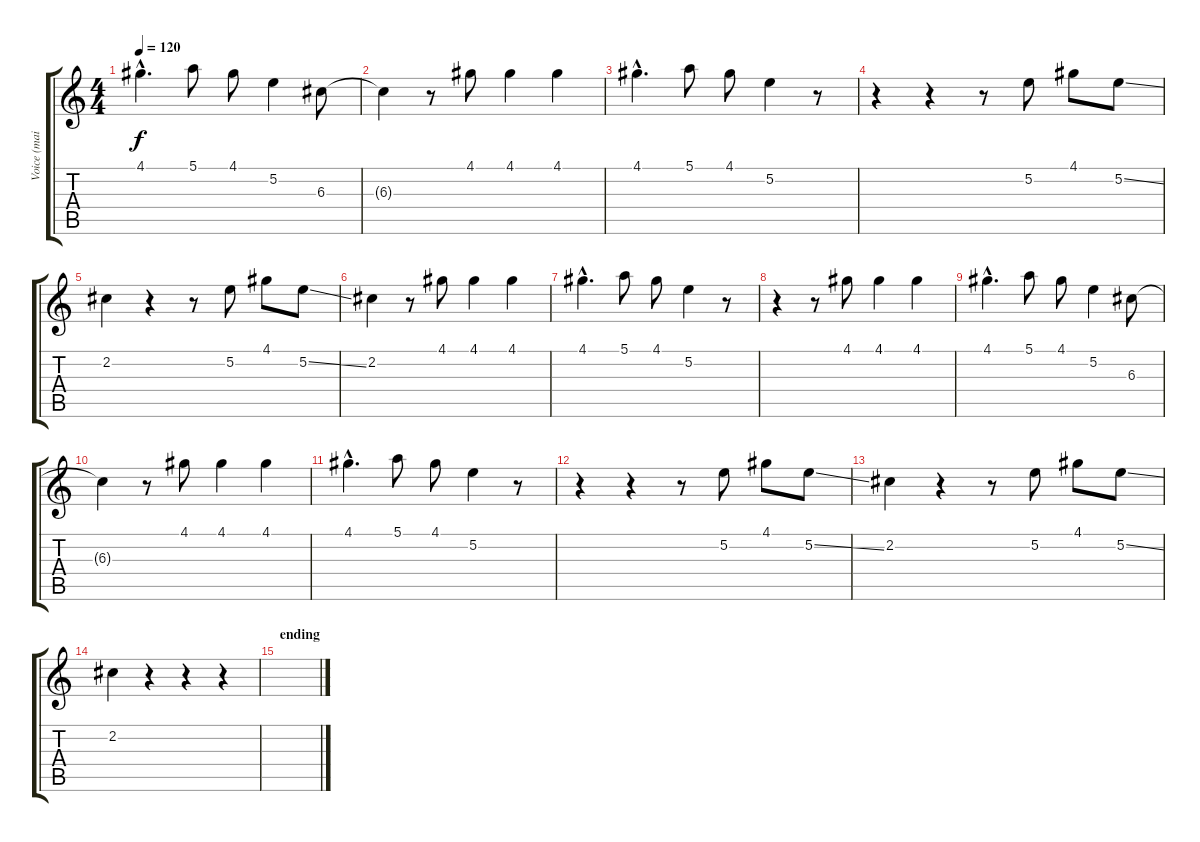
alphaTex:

\track ("Voice (main)" "Voice (mai") {instrument distortionguitar}
\staff {score tabs}
\tuning (E4 B3 G3 D3 A2 E2) {hide}
\ts (4 4)
\tempo 120
\clef g2
\ks c
4.1{hac}.4{d dy f} 5.1.8 4.1.8 5.2.4 6.3.8 |
6.3{t}.4 r.8 4.1.8 4.1.4 4.1.4 |
4.1{hac}.4{d} 5.1.8 4.1.8 5.2.4 r.8 |
r.4 r.4 r.8 5.2.8 4.1.8 5.2{ss}.8 |
2.2.4 r.4 r.8 5.2.8 4.1.8 5.2{ss}.8 |
2.2.4 r.8 4.1.8 4.1.4 4.1.4 |
4.1{hac}.4{d} 5.1.8 4.1.8 5.2.4 r.8 |
r.4 r.8 4.1.8 4.1.4 4.1.4 |
4.1{hac}.4{d} 5.1.8 4.1.8 5.2.4 6.3.8 |
6.3{t}.4 r.8 4.1.8 4.1.4 4.1.4 |
4.1{hac}.4{d} 5.1.8 4.1.8 5.2.4 r.8 |
r.4 r.4 r.8 5.2.8 4.1.8 5.2{ss}.8 |
2.2.4 r.4 r.8 5.2.8 4.1.8 5.2{ss}.8 |
2.2.4 r.4 r.4 r.4 |
\section ("" "ending")
